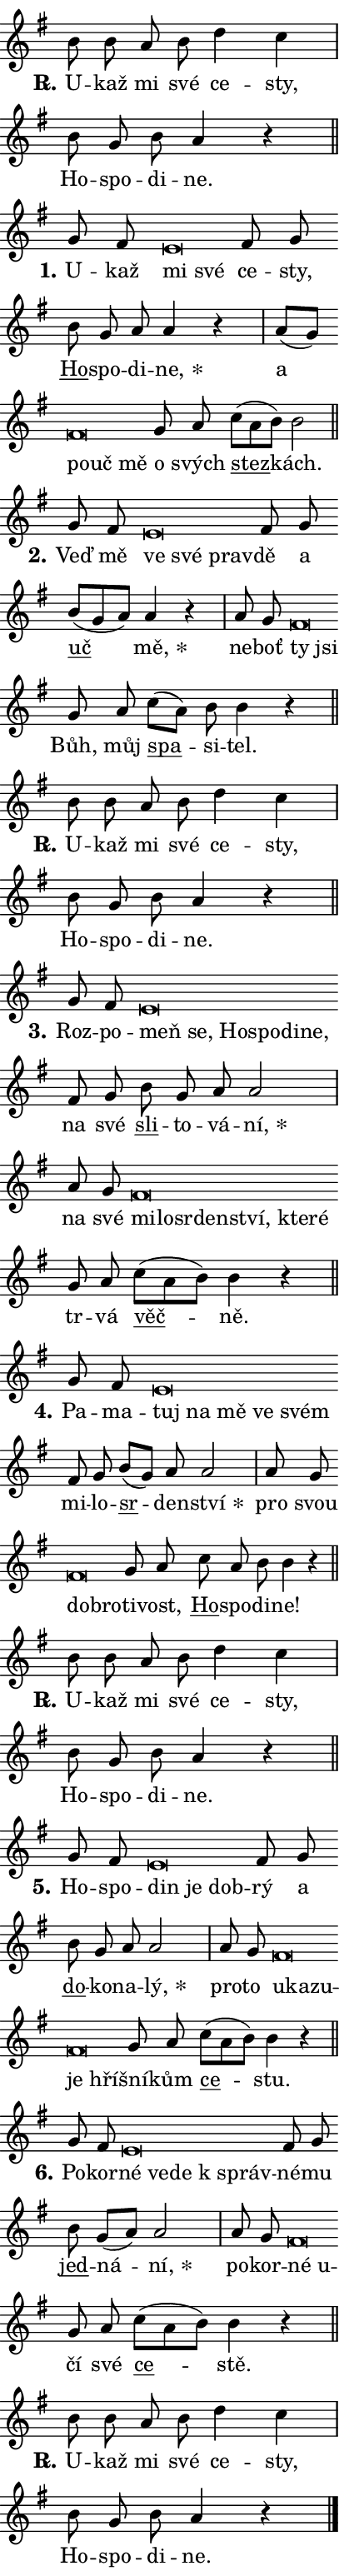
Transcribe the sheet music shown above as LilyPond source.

\version "2.24.0"
\header { tagline = "" }
\paper {
  indent = 0\cm
  top-margin = 0\cm
  right-margin = 0.13\cm % to fit lyric hyphens
  bottom-margin = 0\cm
  left-margin = 0\cm
  paper-width = 7\cm
  page-breaking = #ly:one-page-breaking
  system-system-spacing.basic-distance = #11
  score-system-spacing.basic-distance = #11
  ragged-last = ##f
}


%% Author: Thomas Morley
%% https://lists.gnu.org/archive/html/lilypond-user/2020-05/msg00002.html
#(define (line-position grob)
"Returns position of @var[grob} in current system:
   @code{'start}, if at first time-step
   @code{'end}, if at last time-step
   @code{'middle} otherwise
"
  (let* ((col (ly:item-get-column grob))
         (ln (ly:grob-object col 'left-neighbor))
         (rn (ly:grob-object col 'right-neighbor))
         (col-to-check-left (if (ly:grob? ln) ln col))
         (col-to-check-right (if (ly:grob? rn) rn col))
         (break-dir-left
           (and
             (ly:grob-property col-to-check-left 'non-musical #f)
             (ly:item-break-dir col-to-check-left)))
         (break-dir-right
           (and
             (ly:grob-property col-to-check-right 'non-musical #f)
             (ly:item-break-dir col-to-check-right))))
        (cond ((eqv? 1 break-dir-left) 'start)
              ((eqv? -1 break-dir-right) 'end)
              (else 'middle))))

#(define (tranparent-at-line-position vctor)
  (lambda (grob)
  "Relying on @code{line-position} select the relevant enry from @var{vctor}.
Used to determine transparency,"
    (case (line-position grob)
      ((end) (not (vector-ref vctor 0)))
      ((middle) (not (vector-ref vctor 1)))
      ((start) (not (vector-ref vctor 2))))))

noteHeadBreakVisibility =
#(define-music-function (break-visibility)(vector?)
"Makes @code{NoteHead}s transparent relying on @var{break-visibility}"
#{
  \override NoteHead.transparent =
    #(tranparent-at-line-position break-visibility)
#})

#(define delete-ledgers-for-transparent-note-heads
  (lambda (grob)
    "Reads whether a @code{NoteHead} is transparent.
If so this @code{NoteHead} is removed from @code{'note-heads} from
@var{grob}, which is supposed to be @code{LedgerLineSpanner}.
As a result ledgers are not printed for this @code{NoteHead}"
    (let* ((nhds-array (ly:grob-object grob 'note-heads))
           (nhds-list
             (if (ly:grob-array? nhds-array)
                 (ly:grob-array->list nhds-array)
                 '()))
           ;; Relies on the transparent-property being done before
           ;; Staff.LedgerLineSpanner.after-line-breaking is executed.
           ;; This is fragile ...
           (to-keep
             (remove
               (lambda (nhd)
                 (ly:grob-property nhd 'transparent #f))
               nhds-list)))
      ;; TODO find a better method to iterate over grob-arrays, similiar
      ;; to filter/remove etc for lists
      ;; For now rebuilt from scratch
      (set! (ly:grob-object grob 'note-heads)  '())
      (for-each
        (lambda (nhd)
          (ly:pointer-group-interface::add-grob grob 'note-heads nhd))
        to-keep))))

squashNotes = {
  \override NoteHead.X-extent = #'(-0.2 . 0.2)
  \override NoteHead.Y-extent = #'(-0.75 . 0)
  \override NoteHead.stencil =
    #(lambda (grob)
       (let ((pos (ly:grob-property grob 'staff-position)))
         (begin
           (if (< pos -7) (display "ERROR: Lower brevis then expected\n") (display ""))
           (if (<= pos -6) ly:text-interface::print ly:note-head::print))))
}
unSquashNotes = {
  \revert NoteHead.X-extent
  \revert NoteHead.Y-extent
  \revert NoteHead.stencil
}

hideNotes = \noteHeadBreakVisibility #begin-of-line-visible
unHideNotes = \noteHeadBreakVisibility #all-visible

% work-around for resetting accidentals
% https://lilypond.org/doc/v2.23/Documentation/notation/displaying-rhythms#unmetered-music
cadenzaMeasure = {
  \cadenzaOff
  \partial 1024 s1024
  \cadenzaOn
}

#(define-markup-command (accent layout props text) (markup?)
  "Underline accented syllable"
  (interpret-markup layout props
    #{\markup \override #'(offset . 4.3) \underline { #text }#}))

responsum = \markup \concat {
  "R" \hspace #-1.05 \path #0.1 #'((moveto 0 0.07) (lineto 0.9 0.8)) \hspace #0.05 "."
}

spaceSize = #0.6828661417322834 % exact space size for TeX Gyre Schola

\layout {
  \context {
    \Staff
    \remove "Time_signature_engraver"
    \override LedgerLineSpanner.after-line-breaking = #delete-ledgers-for-transparent-note-heads
  }
  \context {
    \Lyrics {
      \override LyricSpace.minimum-distance = \spaceSize
      \override LyricText.font-name = #"TeX Gyre Schola"
      \override LyricText.font-size = 1
      \override StanzaNumber.font-name = #"TeX Gyre Schola Bold"
      \override StanzaNumber.font-size = 1
    }
  }
  \context {
    \Score 
    \override NoteHead.text =
      #(lambda (grob) 
        (let ((pos (ly:grob-property grob 'staff-position)))
          #{\markup {
            \combine
              \halign #-0.55 \raise #(if (= pos -6) 0 0.5) \override #'(thickness . 2) \draw-line #'(3.2 . 0)
              \musicglyph "noteheads.sM1"
          }#}))
  }
}

% magnetic-lyrics.ily
%
%   written by
%     Jean Abou Samra <jean@abou-samra.fr>
%     Werner Lemberg <wl@gnu.org>
%
%   adapted by
%     Jiri Hon <jiri.hon@gmail.com>
%
% Version 2022-Apr-15

% https://www.mail-archive.com/lilypond-user@gnu.org/msg149350.html

#(define (Left_hyphen_pointer_engraver context)
   "Collect syllable-hyphen-syllable occurrences in lyrics and store
them in properties.  This engraver only looks to the left.  For
example, if the lyrics input is @code{foo -- bar}, it does the
following.

@itemize @bullet
@item
Set the @code{text} property of the @code{LyricHyphen} grob between
@q{foo} and @q{bar} to @code{foo}.

@item
Set the @code{left-hyphen} property of the @code{LyricText} grob with
text @q{foo} to the @code{LyricHyphen} grob between @q{foo} and
@q{bar}.
@end itemize

Use this auxiliary engraver in combination with the
@code{lyric-@/text::@/apply-@/magnetic-@/offset!} hook."
   (let ((hyphen #f)
         (text #f))
     (make-engraver
      (acknowledgers
       ((lyric-syllable-interface engraver grob source-engraver)
        (set! text grob)))
      (end-acknowledgers
       ((lyric-hyphen-interface engraver grob source-engraver)
        ;(when (not (grob::has-interface grob 'lyric-space-interface))
          (set! hyphen grob)));)
      ((stop-translation-timestep engraver)
       (when (and text hyphen)
         (ly:grob-set-object! text 'left-hyphen hyphen))
       (set! text #f)
       (set! hyphen #f)))))

#(define (lyric-text::apply-magnetic-offset! grob)
   "If the space between two syllables is less than the value in
property @code{LyricText@/.details@/.squash-threshold}, move the right
syllable to the left so that it gets concatenated with the left
syllable.

Use this function as a hook for
@code{LyricText@/.after-@/line-@/breaking} if the
@code{Left_@/hyphen_@/pointer_@/engraver} is active."
   (let ((hyphen (ly:grob-object grob 'left-hyphen #f)))
     (when hyphen
       (let ((left-text (ly:spanner-bound hyphen LEFT)))
         (when (grob::has-interface left-text 'lyric-syllable-interface)
           (let* ((common (ly:grob-common-refpoint grob left-text X))
                  (this-x-ext (ly:grob-extent grob common X))
                  (left-x-ext
                   (begin
                     ;; Trigger magnetism for left-text.
                     (ly:grob-property left-text 'after-line-breaking)
                     (ly:grob-extent left-text common X)))
                  ;; `delta` is the gap width between two syllables.
                  (delta (- (interval-start this-x-ext)
                            (interval-end left-x-ext)))
                  (details (ly:grob-property grob 'details))
                  (threshold (assoc-get 'squash-threshold details 0.2)))
             (when (< delta threshold)
               (let* (;; We have to manipulate the input text so that
                      ;; ligatures crossing syllable boundaries are not
                      ;; disabled.  For languages based on the Latin
                      ;; script this is essentially a beautification.
                      ;; However, for non-Western scripts it can be a
                      ;; necessity.
                      (lt (ly:grob-property left-text 'text))
                      (rt (ly:grob-property grob 'text))
                      (is-space (grob::has-interface hyphen 'lyric-space-interface))
                      (space (if is-space " " ""))
                      (extra-delta (if is-space spaceSize 0))
                      ;; Append new syllable.
                      (ltrt-space (if (and (string? lt) (string? rt))
                                (string-append lt space rt)
                                (make-concat-markup (list lt space rt))))
                      ;; Right-align `ltrt` to the right side.
                      (ltrt-space-markup (grob-interpret-markup
                               grob
                               (make-translate-markup
                                (cons (interval-length this-x-ext) 0)
                                (make-right-align-markup ltrt-space)))))
                 (begin
                   ;; Don't print `left-text`.
                   (ly:grob-set-property! left-text 'stencil #f)
                   ;; Set text and stencil (which holds all collected
                   ;; syllables so far) and shift it to the left.
                   (ly:grob-set-property! grob 'text ltrt-space)
                   (ly:grob-set-property! grob 'stencil ltrt-space-markup)
                   (ly:grob-translate-axis! grob (- (- delta extra-delta)) X))))))))))


#(define (lyric-hyphen::displace-bounds-first grob)
   ;; Make very sure this callback isn't triggered too early.
   (let ((left (ly:spanner-bound grob LEFT))
         (right (ly:spanner-bound grob RIGHT)))
     (ly:grob-property left 'after-line-breaking)
     (ly:grob-property right 'after-line-breaking)
     (ly:lyric-hyphen::print grob)))

squashThreshold = #0.4

\layout {
  \context {
    \Lyrics
    \consists #Left_hyphen_pointer_engraver
    \override LyricText.after-line-breaking =
      #lyric-text::apply-magnetic-offset!
    \override LyricHyphen.stencil = #lyric-hyphen::displace-bounds-first
    \override LyricText.details.squash-threshold = \squashThreshold
    \override LyricHyphen.minimum-distance = 0
    \override LyricHyphen.minimum-length = \squashThreshold
  }
}

squashText = \override LyricText.details.squash-threshold = 9999
unSquashText = \override LyricText.details.squash-threshold = \squashThreshold

leftText = \override LyricText.self-alignment-X = #LEFT
unLeftText = \revert LyricText.self-alignment-X

starOffset = #(lambda (grob) 
                (let ((x_offset (ly:self-alignment-interface::aligned-on-x-parent grob)))
                  (if (= x_offset 0) 0 (+ x_offset 1.2))))

star = #(define-music-function (syllable)(string?)
"Append star separator at the end of a syllable"
#{
  \once \override LyricText.X-offset = #starOffset
  \lyricmode { \markup {
    #syllable
    \override #'((font-name . "TeX Gyre Schola Bold")) \hspace #0.2 \lower #0.65 \larger "*"
  } }
#})

starAccent = #(define-music-function (syllable)(string?)
"Append star separator at the end of a syllable and make accent"
#{
  \once \override LyricText.X-offset = #starOffset
  \lyricmode { \markup {
    \accent #syllable
    \override #'((font-name . "TeX Gyre Schola Bold")) \hspace #0.2 \lower #0.65 \larger "*"
  } }
#})

breath = #(define-music-function (syllable)(string?)
"Append breathing indicator at the end of a syllable"
#{
  \lyricmode { \markup { #syllable "+" } }
#})

optionalBreath = #(define-music-function (syllable)(string?)
"Append optional breathing indicator at the end of a syllable"
#{
  \lyricmode { \markup { #syllable "(+)" } }
#})


\score {
    <<
        \new Voice = "melody" { \cadenzaOn \key g \major \relative { b'8 b a b d4 c \cadenzaMeasure \bar "|" b8 g b a4 r \cadenzaMeasure \bar "||" \break } }
        \new Lyrics \lyricsto "melody" { \lyricmode { \set stanza = \responsum
U -- kaž mi své ce -- sty, Ho -- spo -- di -- ne. } }
    >>
    \layout {}
}

\score {
    <<
        \new Voice = "melody" { \cadenzaOn \key g \major \relative { g'8 fis \bar "" \squashNotes e\breve*1/16 \hideNotes \breve*1/16 \bar "" \unHideNotes \unSquashNotes fis8 g \bar "" b g a a4 r \cadenzaMeasure \bar "|" a8[( g)] \bar "" \squashNotes fis\breve*1/16 \hideNotes \breve*1/16 \breve*1/16 \bar "" \unHideNotes \unSquashNotes g8 a \bar "" c[( a b)] b2 \cadenzaMeasure \bar "||" \break } }
        \new Lyrics \lyricsto "melody" { \lyricmode { \set stanza = "1."
U -- kaž \leftText mi \squashText své \unLeftText \unSquashText ce -- sty, \markup \accent Ho -- spo -- di -- \star ne, a \leftText po -- \squashText uč mě \unLeftText \unSquashText o svých \markup \accent stez -- kách. } }
    >>
    \layout {}
}

\score {
    <<
        \new Voice = "melody" { \cadenzaOn \key g \major \relative { g'8 fis \bar "" \squashNotes e\breve*1/16 \hideNotes \breve*1/16 \breve*1/16 \bar "" \unHideNotes \unSquashNotes fis8 g \bar "" b[( g a)] a4 r \cadenzaMeasure \bar "|" a8 g \bar "" \squashNotes fis\breve*1/16 \hideNotes \breve*1/16 \bar "" \unHideNotes \unSquashNotes g8 a \bar "" c[( a)] b b4 r \cadenzaMeasure \bar "||" \break } }
        \new Lyrics \lyricsto "melody" { \lyricmode { \set stanza = "2."
Veď mě \leftText ve \squashText své prav -- \unLeftText \unSquashText dě a \markup \accent uč \star mě, ne -- boť \leftText ty \squashText jsi \unLeftText \unSquashText Bůh, můj \markup \accent spa -- si -- tel. } }
    >>
    \layout {}
}

\score {
    <<
        \new Voice = "melody" { \cadenzaOn \key g \major \relative { b'8 b a b d4 c \cadenzaMeasure \bar "|" b8 g b a4 r \cadenzaMeasure \bar "||" \break } }
        \new Lyrics \lyricsto "melody" { \lyricmode { \set stanza = \responsum
U -- kaž mi své ce -- sty, Ho -- spo -- di -- ne. } }
    >>
    \layout {}
}

\score {
    <<
        \new Voice = "melody" { \cadenzaOn \key g \major \relative { g'8 fis \bar "" \squashNotes e\breve*1/16 \hideNotes \breve*1/16 \bar "" \breve*1/16 \bar "" \breve*1/16 \bar "" \breve*1/16 \breve*1/16 \bar "" \unHideNotes \unSquashNotes fis8 g \bar "" b g a a2 \cadenzaMeasure \bar "|" a8 g \bar "" \squashNotes fis\breve*1/16 \hideNotes \breve*1/16 \bar "" \breve*1/16 \bar "" \breve*1/16 \bar "" \breve*1/16 \bar "" \breve*1/16 \breve*1/16 \bar "" \unHideNotes \unSquashNotes g8 a \bar "" c[( a b)] b4 r \cadenzaMeasure \bar "||" \break } }
        \new Lyrics \lyricsto "melody" { \lyricmode { \set stanza = "3."
Roz -- po -- \leftText meň \squashText se, Ho -- spo -- di -- ne, \unLeftText \unSquashText na své \markup \accent sli -- to -- vá -- \star ní, na své \leftText mi -- \squashText lo -- sr -- den -- ství, kte -- ré \unLeftText \unSquashText tr -- vá \markup \accent věč -- ně. } }
    >>
    \layout {}
}

\score {
    <<
        \new Voice = "melody" { \cadenzaOn \key g \major \relative { g'8 fis \bar "" \squashNotes e\breve*1/16 \hideNotes \breve*1/16 \bar "" \breve*1/16 \bar "" \breve*1/16 \breve*1/16 \bar "" \unHideNotes \unSquashNotes fis8 g \bar "" b[( g)] a a2 \cadenzaMeasure \bar "|" a8 g \bar "" \squashNotes fis\breve*1/16 \hideNotes \breve*1/16 \bar "" \unHideNotes \unSquashNotes g8 a \bar "" c a b b4 r \cadenzaMeasure \bar "||" \break } }
        \new Lyrics \lyricsto "melody" { \lyricmode { \set stanza = "4."
Pa -- ma -- \leftText tuj \squashText na mě ve svém \unLeftText \unSquashText mi -- lo -- \markup \accent sr -- den -- \star ství pro svou \leftText dob -- \squashText ro -- \unLeftText \unSquashText ti -- vost, \markup \accent Ho -- spo -- di -- ne! } }
    >>
    \layout {}
}

\score {
    <<
        \new Voice = "melody" { \cadenzaOn \key g \major \relative { b'8 b a b d4 c \cadenzaMeasure \bar "|" b8 g b a4 r \cadenzaMeasure \bar "||" \break } }
        \new Lyrics \lyricsto "melody" { \lyricmode { \set stanza = \responsum
U -- kaž mi své ce -- sty, Ho -- spo -- di -- ne. } }
    >>
    \layout {}
}

\score {
    <<
        \new Voice = "melody" { \cadenzaOn \key g \major \relative { g'8 fis \bar "" \squashNotes e\breve*1/16 \hideNotes \breve*1/16 \breve*1/16 \bar "" \unHideNotes \unSquashNotes fis8 g \bar "" b g a a2 \cadenzaMeasure \bar "|" a8 g \bar "" \squashNotes fis\breve*1/16 \hideNotes \breve*1/16 \bar "" \breve*1/16 \bar "" \breve*1/16 \breve*1/16 \bar "" \unHideNotes \unSquashNotes g8 a \bar "" c[( a b)] b4 r \cadenzaMeasure \bar "||" \break } }
        \new Lyrics \lyricsto "melody" { \lyricmode { \set stanza = "5."
Ho -- spo -- \leftText din \squashText je dob -- \unLeftText \unSquashText rý a \markup \accent do -- ko -- na -- \star lý, pro -- to \leftText u -- \squashText ka -- zu -- je hří -- \unLeftText \unSquashText šní -- kům \markup \accent ce -- stu. } }
    >>
    \layout {}
}

\score {
    <<
        \new Voice = "melody" { \cadenzaOn \key g \major \relative { g'8 fis \bar "" \squashNotes e\breve*1/16 \hideNotes \breve*1/16 \bar "" \breve*1/16 \breve*1/16 \bar "" \unHideNotes \unSquashNotes fis8 g \bar "" b g[( a)] a2 \cadenzaMeasure \bar "|" a8 g \bar "" \squashNotes fis\breve*1/16 \hideNotes \breve*1/16 \bar "" \unHideNotes \unSquashNotes g8 a \bar "" c[( a b)] b4 r \cadenzaMeasure \bar "||" \break } }
        \new Lyrics \lyricsto "melody" { \lyricmode { \set stanza = "6."
Po -- kor -- \leftText né \squashText ve -- de "k správ" -- \unLeftText \unSquashText né -- mu \markup \accent jed -- ná -- \star ní, po -- kor -- \leftText né \squashText u -- \unLeftText \unSquashText čí své \markup \accent ce -- stě. } }
    >>
    \layout {}
}

\score {
    <<
        \new Voice = "melody" { \cadenzaOn \key g \major \relative { b'8 b a b d4 c \cadenzaMeasure \bar "|" b8 g b a4 r \cadenzaMeasure \bar "||" \break } \bar "|." }
        \new Lyrics \lyricsto "melody" { \lyricmode { \set stanza = \responsum
U -- kaž mi své ce -- sty, Ho -- spo -- di -- ne. } }
    >>
    \layout {}
}
